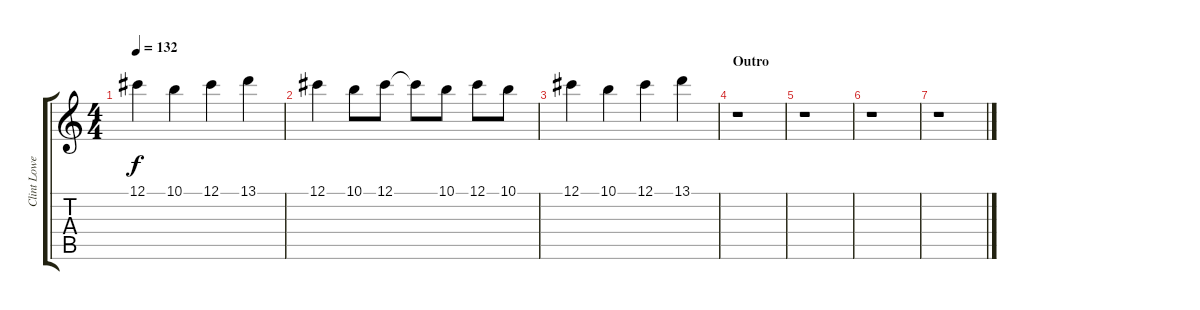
\track ("Clint Lowery Lead" "Clint Lowe") {instrument distortionguitar}
\staff {score tabs}
\tuning (Db4 Ab3 E3 B2 Gb2 B1) {hide}
\ts (4 4)
\tempo 132
\clef g2
\ks c
12.1.4{dy f} 10.1.4 12.1.4 13.1.4 |
12.1.4 10.1.8 12.1.8 12.1{t}.8 10.1.8 12.1.8 10.1.8 |
12.1.4 10.1.4 12.1.4 13.1.4 |
\section ("" "Outro")
r.1 |
r.1 |
r.1 |
r.1
